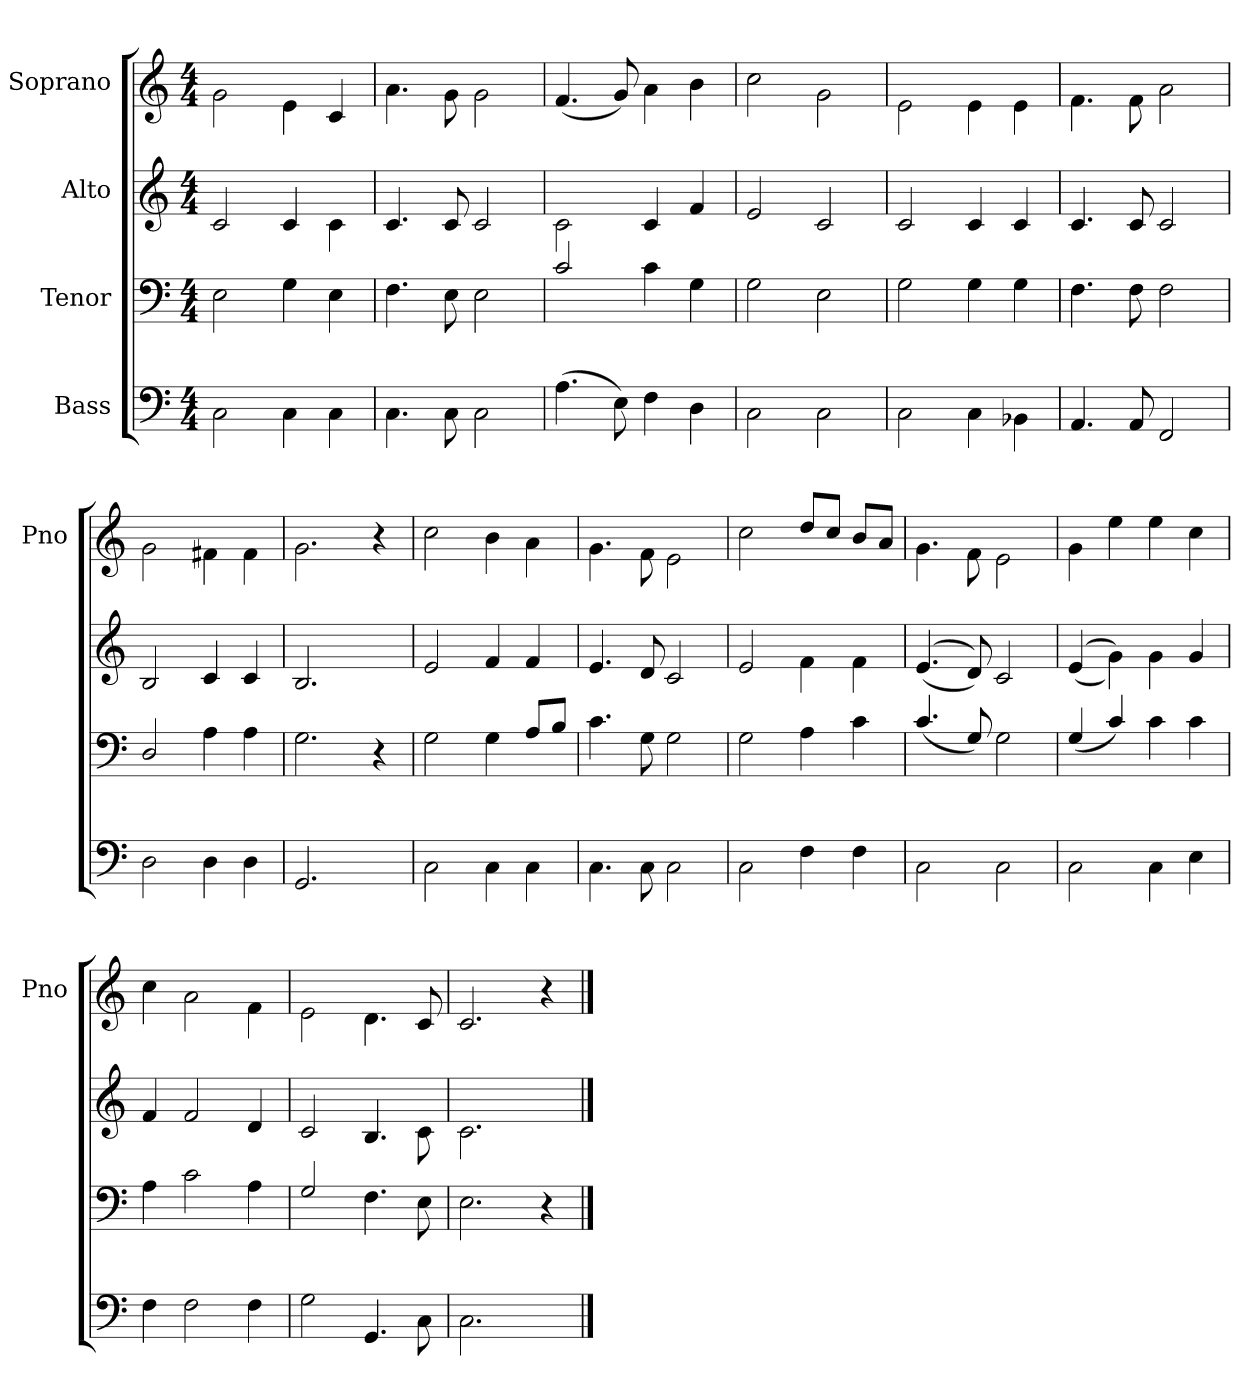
**kern	**kern	**kern	**kern
*part4	*part3	*part2	*part1
*staff4	*staff3	*staff2	*staff1
*I"Bass	*I"Tenor	*I"Alto	*I"Soprano
*	*	*	*I'Pno
*clefF4	*clefF4	*clefG2	*clefG2
*k[]	*k[]	*k[]	*k[]
*M4/4	*M4/4	*M4/4	*M4/4
=	=	=	=
2C\	2E\	2c/	2g\
4C\	4G\	4c/	4e\
4C\	4E\	4c\	4c/
=	=	=	=
4.C\	4.F\	4.c/	4.a\
8C\	8E\	8c/	8g\
2C\	2E\	2c/	2g\
=	=	=	=
(<4.A\	2c/	2c\	(>4.f/
8E\)	.	.	8g/)
4F\	4c\	4c/	4a\
4D\	4G\	4f/	4b\
=	=	=	=
2C\	2G\	2e/	2cc\
2C\	2E\	2c/	2g\
=	=	=	=
2C\	2G\	2c/	2e\
4C\	4G\	4c/	4e\
4BB-X\	4G\	4c/	4e\
=	=	=	=
4.AA/	4.F\	4.c/	4.f\
8AA/	8F\	8c/	8f\
2FF/	2F\	2c/	2a\
=	=	=	=
2D\	2D/	2B/	2g\
4D\	4A\	4c/	4f#X\
4D\	4A\	4c/	4f#\
=	=	=	=
2.GG/	2.G\	2.B/	2.g\
4ryy	4r	4ryy	4r
=	=	=	=
2C\	2G\	2e/	2cc\
4C\	4G\	4f/	4b\
4C\	8A/L	4f/	4a\
.	8B/J	.	.
=	=	=	=
4.C\	4.c\	4.e/	4.g\
8C\	8G\	8d/	8f\
2C\	2G\	2c/	2e\
=	=	=	=
2C\	2G\	2e/	2cc\
4F\	4A\	4f\	8dd/L
.	.	.	8cc/J
4F\	4c\	4f\	8b/L
.	.	.	8a/J
=	=	=	=
2C\	(>4.c/	(>(<4.e/	4.g\
.	8G/)	8d/))	8f\
2C\	2G\	2c/	2e\
=	=	=	=
2C\	(>4G/	(>(<4e/	4g\
.	4c/)	4g\))	4ee\
4C\	4c\	4g\	4ee\
4E\	4c\	4g/	4cc\
=	=	=	=
4F\	4A\	4f/	4cc\
2F\	2c\	2f/	2a\
4F\	4A\	4d/	4f\
=	=	=	=
2G\	2G/	2c/	2e\
4.GG/	4.F\	4.B/	4.d\
8C\	8E\	8c\	8c/
=	=	=	=
2.C\	2.E\	2.c\	2.c/
4ryy	4r	4ryy	4r
==	==	==	==
*-	*-	*-	*-
